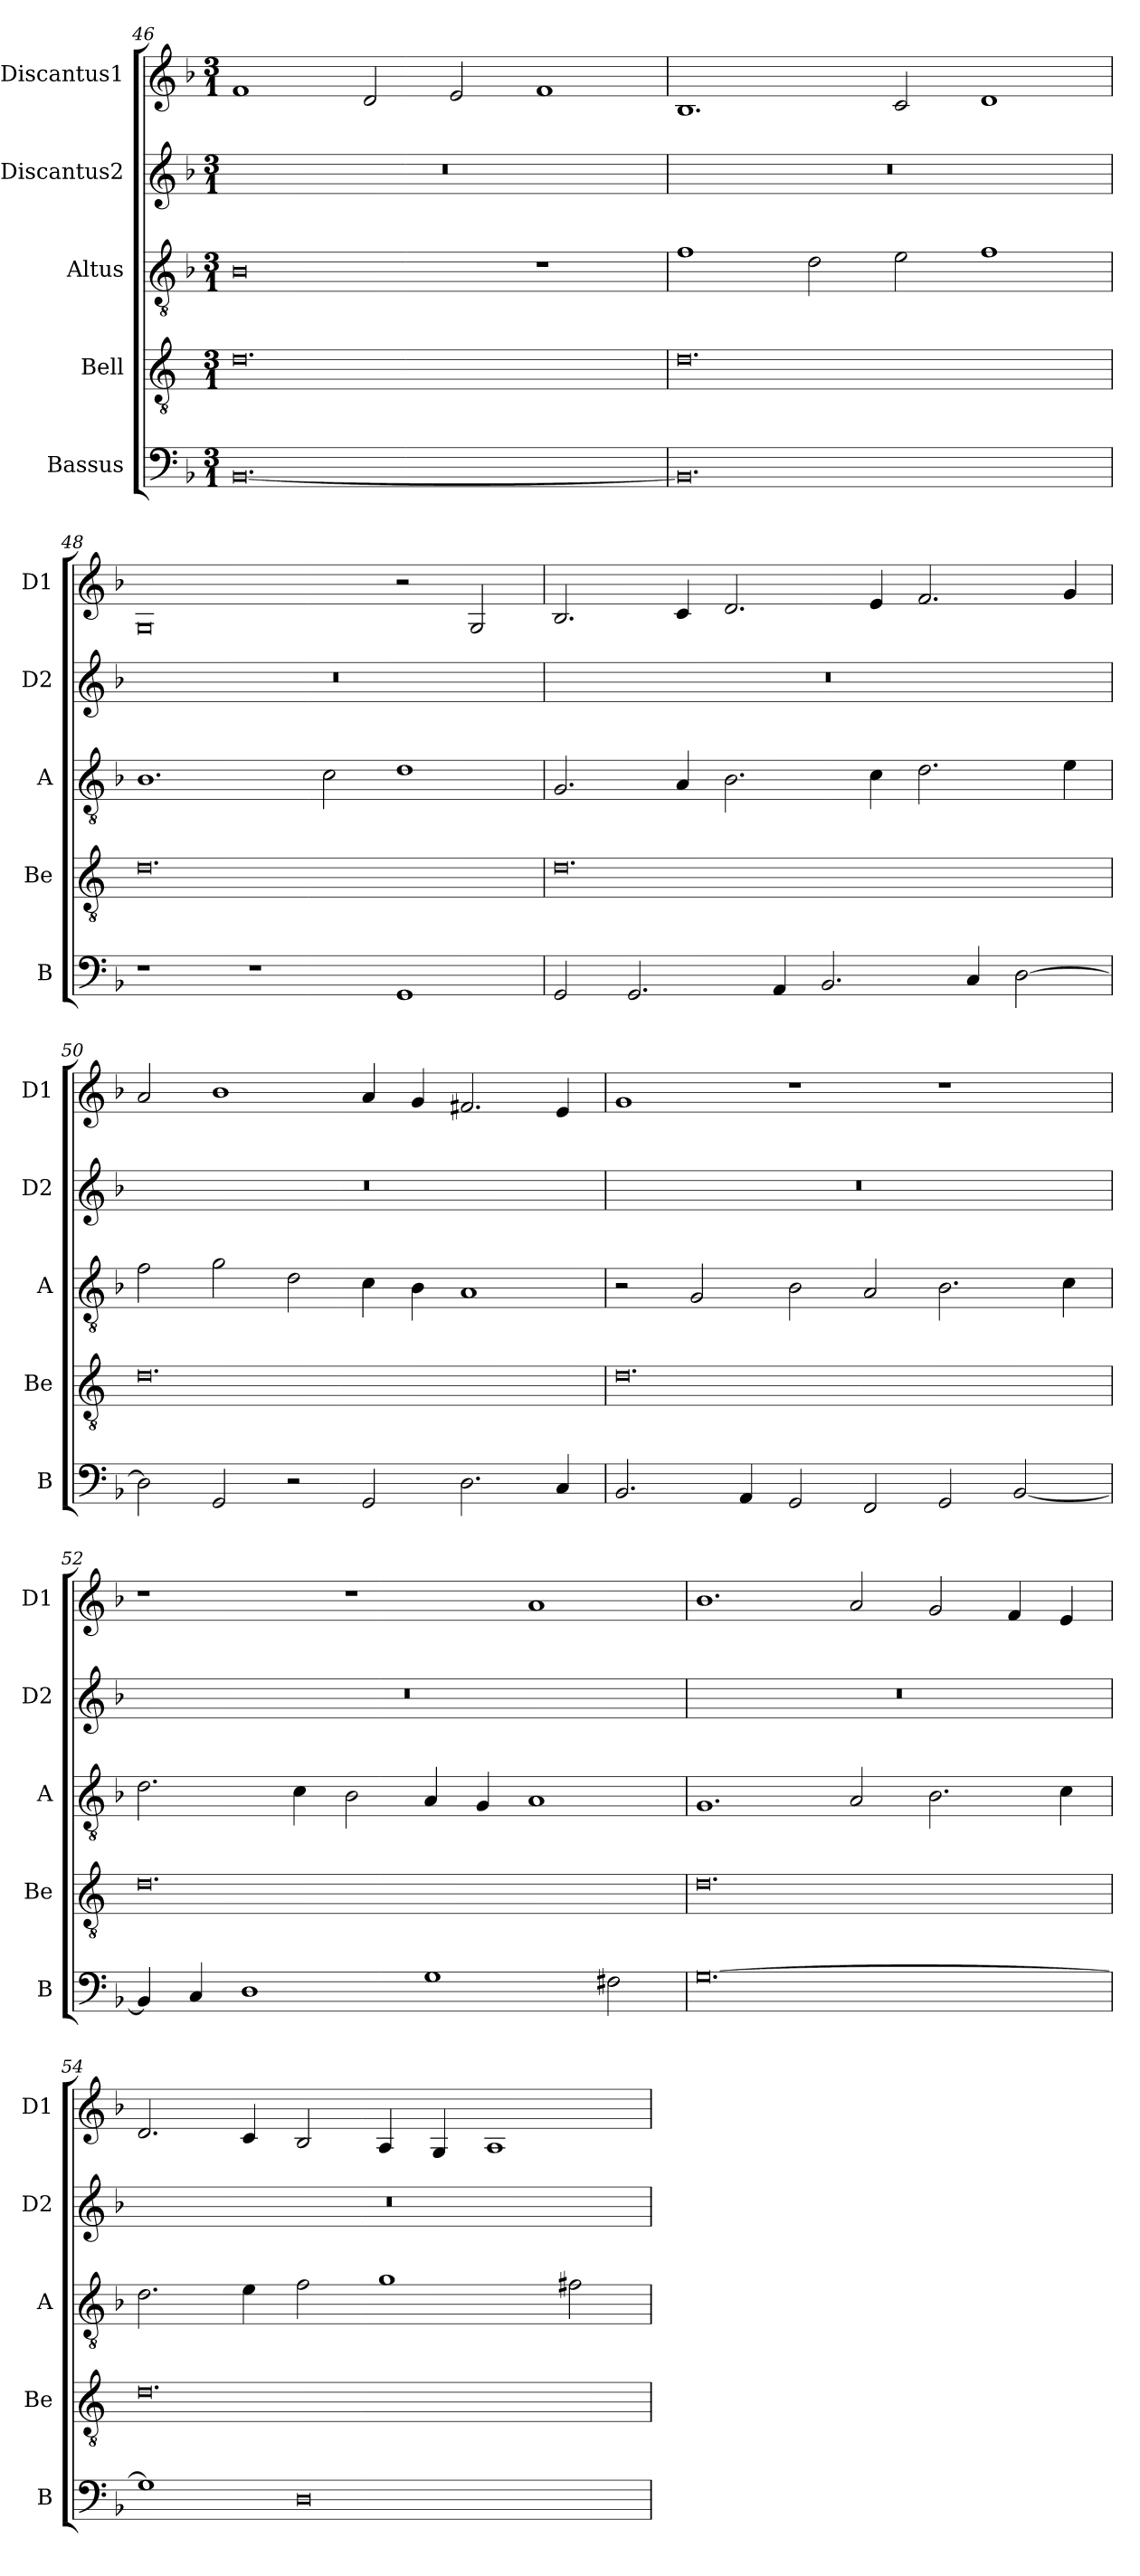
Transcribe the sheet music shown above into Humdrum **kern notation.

**kern	**kern	**kern	**kern	**kern
*part5	*part4	*part3	*part2	*part1
*staff5	*staff4	*staff3	*staff2	*staff1
*I"Bassus	*I"Bell	*I"Altus	*I"Discantus2	*I"Discantus1
*I'B	*I'Be	*I'A	*I'D2	*I'D1
*clefF4	*clefGv2	*clefGv2	*clefG2	*clefG2
*k[b-]	*k[]	*k[b-]	*k[b-]	*k[b-]
*M3/1	*M3/1	*M3/1	*M3/1	*M3/1
=46	=46	=46	=46	=46
[0.BB-	0.d	0B-	0.r	1f
.	.	.	.	2d/
.	.	.	.	2e/
.	.	1r	.	1f
=47	=47	=47	=47	=47
0.BB-]	0.d	1f	0.r	1.B-
.	.	2d\	.	.
.	.	2e\	.	2c/
.	.	1f	.	1d
=48	=48	=48	=48	=48
1r	0.d	1.B-	0.r	0G
1r	.	.	.	.
.	.	2c\	.	.
1GG	.	1d	.	2r
.	.	.	.	2G/
=49	=49	=49	=49	=49
2GG/	0.d	2.G/	0.r	2.B-/
2.GG/	.	.	.	.
.	.	4A/	.	4c/
.	.	2.B-\	.	2.d/
4AA/	.	.	.	.
2.BB-/	.	.	.	.
.	.	4c\	.	4e/
.	.	2.d\	.	2.f/
4C/	.	.	.	.
[2D\	.	.	.	.
.	.	4e\	.	4g/
=50	=50	=50	=50	=50
2D\]	0.d	2f\	0.r	2a/
2GG/	.	2g\	.	1b-
2r	.	2d\	.	.
2GG/	.	4c\	.	4a/
.	.	4B-\	.	4g/
2.D\	.	1A	.	2.f#X/
4C/	.	.	.	4e/
=51	=51	=51	=51	=51
2.BB-/	0.d	2r	0.r	1g
.	.	2G/	.	.
4AA/	.	.	.	.
2GG/	.	2B-\	.	1r
2FF/	.	2A/	.	.
2GG/	.	2.B-\	.	1r
[2BB-/	.	.	.	.
.	.	4c\	.	.
=52	=52	=52	=52	=52
4BB-/]	0.d	2.d\	0.r	1r
4C/	.	.	.	.
1D	.	.	.	.
.	.	4c\	.	.
.	.	2B-\	.	1r
1G	.	4A/	.	.
.	.	4G/	.	.
.	.	1A	.	1a
2F#X\	.	.	.	.
=53	=53	=53	=53	=53
[0.G	0.d	1.G	0.r	1.b-
.	.	2A/	.	2a/
.	.	2.B-\	.	2g/
.	.	.	.	4f/
.	.	4c\	.	4e/
=54	=54	=54	=54	=54
1G]	0.d	2.d\	0.r	2.d/
.	.	4e\	.	4c/
0D	.	2f\	.	2B-/
.	.	1g	.	4A/
.	.	.	.	4G/
.	.	.	.	1A
.	.	2f#X\	.	.
=	=	=	=	=
*-	*-	*-	*-	*-
